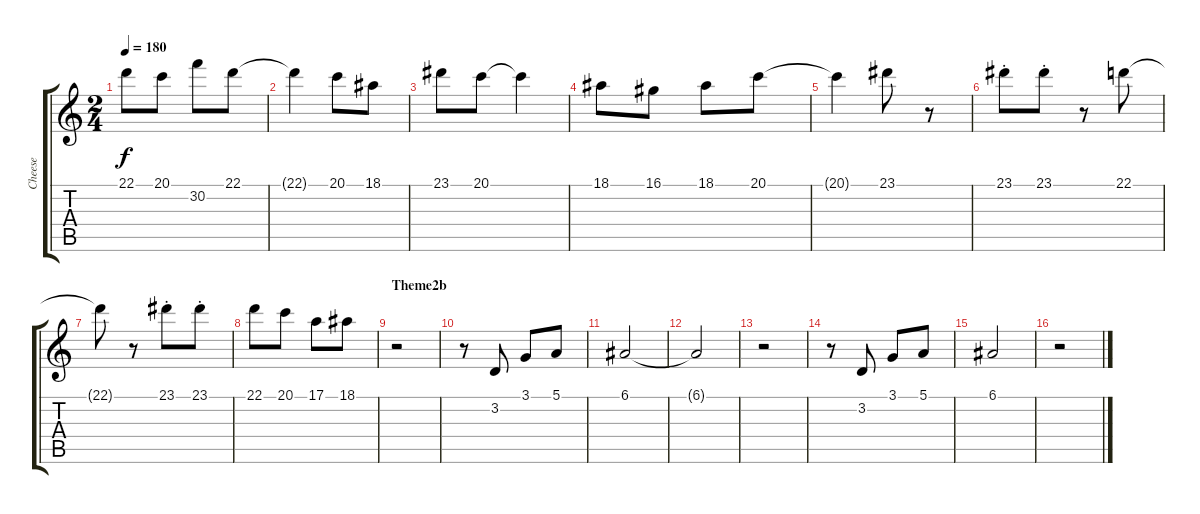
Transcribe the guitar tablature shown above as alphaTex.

\track ("Cheese" "Cheese") {instrument rockorgan}
\staff {score tabs}
\tuning (E4 B3 G3 D3 A2 E2) {hide}
\ts (2 4)
\tempo 180
\clef g2
\ks c
22.1.8{dy f} 20.1.8 30.2.8 22.1.8 |
22.1{t}.4 20.1.8 18.1.8 |
23.1.8 20.1.8 20.1{t}.4 |
18.1.8 16.1.8 18.1.8 20.1.8 |
20.1{t}.4 23.1.8 r.8 |
23.1{st}.8 23.1{st}.8 r.8 22.1.8 |
22.1{t}.8 r.8 23.1{st}.8 23.1{st}.8 |
22.1.8 20.1.8 17.1.8 18.1.8 |
\section ("" "Theme2b")
r.2 |
r.8 3.2.8 3.1.8 5.1.8 |
6.1.2 |
6.1{t}.2 |
r.2 |
r.8 3.2.8 3.1.8 5.1.8 |
6.1.2 |
r.2
